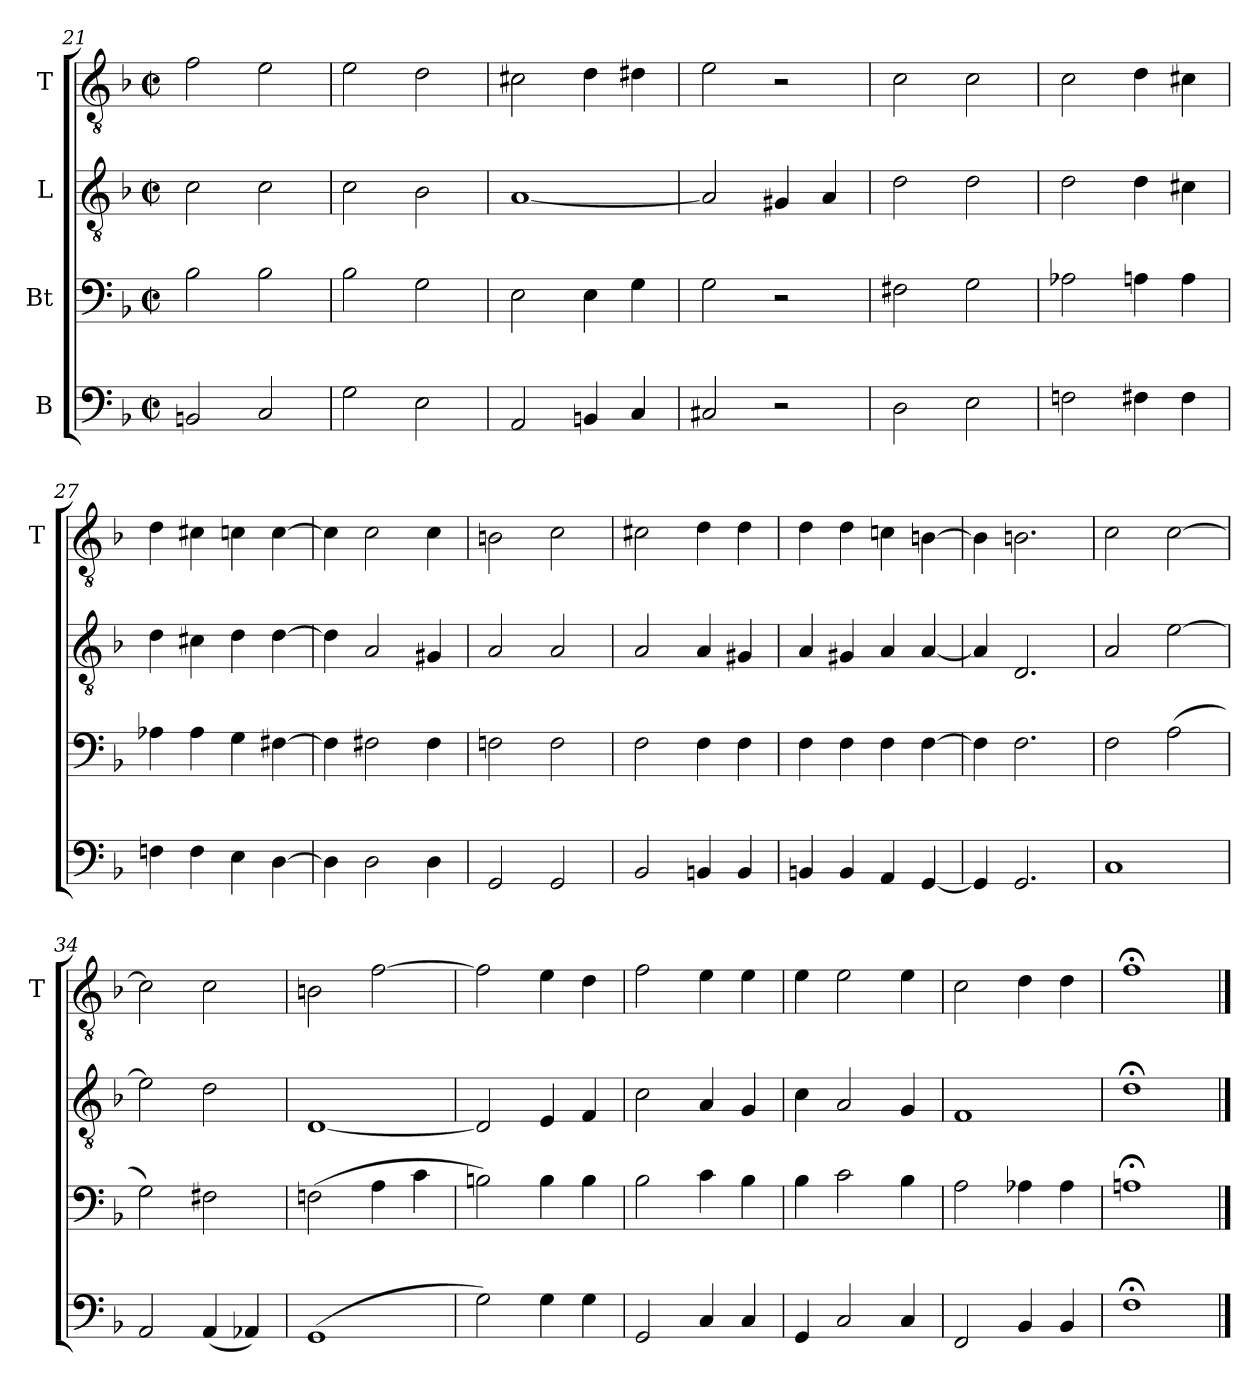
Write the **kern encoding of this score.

**kern	**kern	**kern	**kern
*part4	*part3	*part2	*part1
*staff4	*staff3	*staff2	*staff1
*I"B	*I"Bt	*I"L	*I"T
*	*	*	*I'T
*clefF4	*clefF4	*clefGv2	*clefGv2
*k[b-]	*k[b-]	*k[b-]	*k[b-]
*F:	*F:	*F:	*F:
*M2/2	*M2/2	*M2/2	*M2/2
*met(c|)	*met(c|)	*met(c|)	*met(c|)
=21	=21	=21	=21
2BBn	2B-	2c	2f
2C	2B-	2c	2e
=22	=22	=22	=22
2G	2B-	2c	2e
2E	2G	2B-	2d
=23	=23	=23	=23
2AA	2E	[1A	2c#X
4BBn	4E	.	4d
4C	4G	.	4d#X
=24	=24	=24	=24
2C#X	2G	2A]	2e
2r	2r	4G#X	2r
.	.	4A	.
=25	=25	=25	=25
2D	2F#X	2d	2c
2E	2G	2d	2c
=26	=26	=26	=26
2Fn	2A-X	2d	2c
4F#X	4An	4d	4d
4F#	4A	4c#X	4c#X
=27	=27	=27	=27
4Fn	4A-X	4d	4d
4F	4A-	4c#X	4c#X
4E	4G	4d	4cn
[4D	[4F#X	[4d	[4c
=28	=28	=28	=28
4D]	4F#]	4d]	4c]
2D	2F#X	2A	2c
4D	4F#	4G#X	4c
=29	=29	=29	=29
2GG	2Fn	2A	2Bn
2GG	2F	2A	2c
=30	=30	=30	=30
2BB-	2F	2A	2c#X
4BBn	4F	4A	4d
4BB	4F	4G#X	4d
=31	=31	=31	=31
4BBn	4F	4A	4d
4BB	4F	4G#X	4d
4AA	4F	4A	4cn
[4GG	[4F	[4A	[4Bn
=32	=32	=32	=32
4GG]	4F]	4A]	4B]
2.GG	2.F	2.D	2.Bn
=33	=33	=33	=33
1C	2F	2A	2c
.	(2A	[2e	[2c
=34	=34	=34	=34
2AA	2G)	2e]	2c]
(4AA	2F#X	2d	2c
4AA-X)	.	.	.
=35	=35	=35	=35
(1GG	(2Fn	[1D	2Bn
.	4A	.	[2f
.	4c	.	.
=36	=36	=36	=36
2G)	2Bn)	2D]	2f]
4G	4B	4E	4e
4G	4B	4F	4d
=37	=37	=37	=37
2GG	2B-	2c	2f
4C	4c	4A	4e
4C	4B-	4G	4e
=38	=38	=38	=38
4GG	4B-	4c	4e
2C	2c	2A	2e
4C	4B-	4G	4e
=39	=39	=39	=39
2FF	2A	1F	2c
4BB-	4A-X	.	4d
4BB-	4A-	.	4d
=40	=40	=40	=40
1F;<	1An;<	1d;<	1f;<
==	==	==	==
*-	*-	*-	*-
